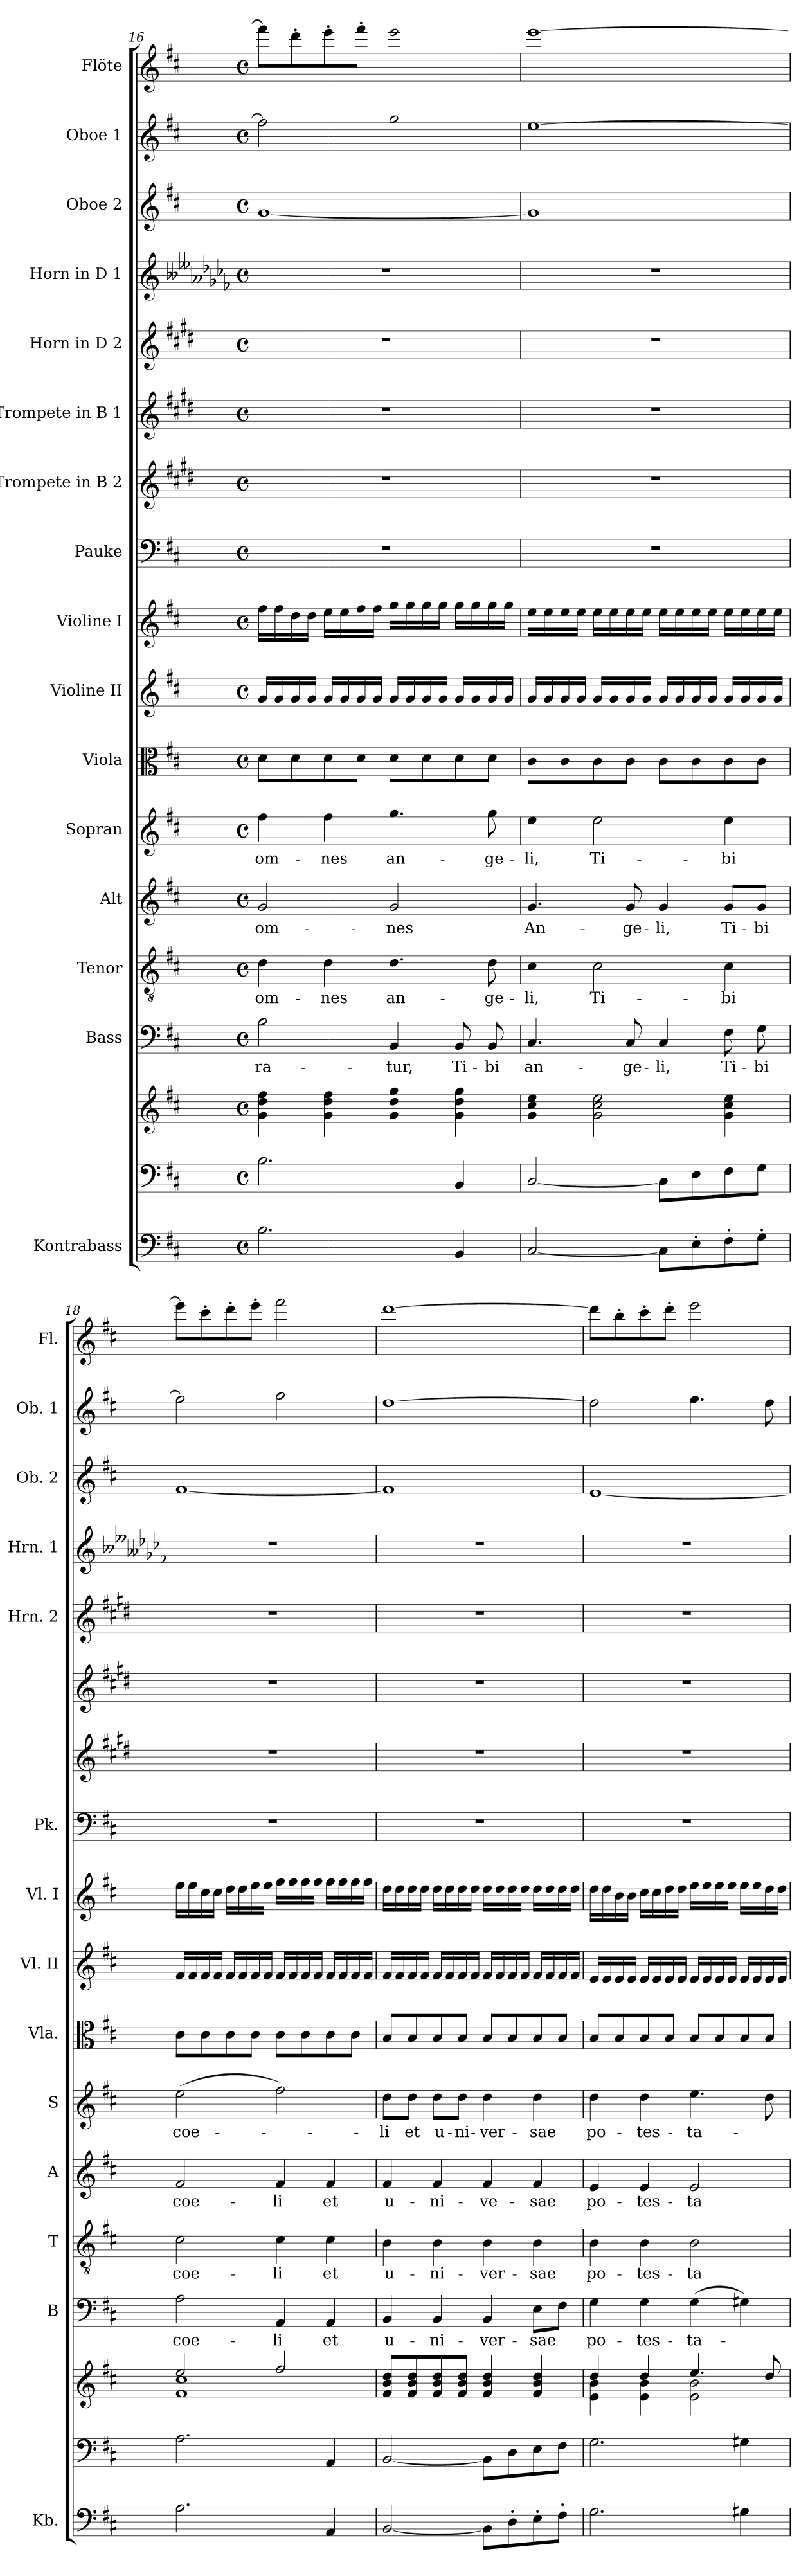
**kern	**kern	**kern	**kern	**text	**kern	**text	**kern	**text	**kern	**text	**kern	**kern	**kern	**kern	**kern	**kern	**kern	**kern	**kern	**kern	**kern
*part17	*part16	*part16	*part15	*part15	*part14	*part14	*part13	*part13	*part12	*part12	*part11	*part10	*part9	*part8	*part7	*part6	*part5	*part4	*part3	*part2	*part1
*staff18	*staff17	*staff16	*staff15	*staff15	*staff14	*staff14	*staff13	*staff13	*staff12	*staff12	*staff11	*staff10	*staff9	*staff8	*staff7	*staff6	*staff5	*staff4	*staff3	*staff2	*staff1
*I"Kontrabass	*	*	*I"Bass	*	*I"Tenor	*	*I"Alt	*	*I"Sopran	*	*I"Viola	*I"Violine II	*I"Violine I	*I"Pauke	*I"Trompete in B 2	*I"Trompete in B 1	*I"Horn in D 2	*I"Horn in D 1	*I"Oboe 2	*I"Oboe 1	*I"Flöte
*I'Kb.	*	*	*I'B	*	*I'T	*	*I'A	*	*I'S	*	*I'Vla.	*I'Vl. II	*I'Vl. I	*I'Pk.	*	*	*I'Hrn. 2	*I'Hrn. 1	*I'Ob. 2	*I'Ob. 1	*I'Fl.
*clefF4	*clefF4	*clefG2	*clefF4	*	*clefGv2	*	*clefG2	*	*clefG2	*	*clefC3	*clefG2	*clefG2	*clefF4	*clefG2	*clefG2	*clefG2	*clefG2	*clefG2	*clefG2	*clefG2
*ITrd7c12	*	*	*	*	*	*	*	*	*	*	*	*	*	*	*ITrd1c2	*ITrd1c2	*ITrd4c7	*ITrd-8c-12	*	*	*
*k[f#c#]	*k[f#c#]	*k[f#c#]	*k[f#c#]	*	*k[f#c#]	*	*k[f#c#]	*	*k[f#c#]	*	*k[f#c#]	*k[f#c#]	*k[f#c#]	*k[f#c#]	*k[f#c#]	*k[f#c#]	*k[f#c#g#]	*k[b--e--a--d-g-c-f-]	*k[f#c#]	*k[f#c#]	*k[f#c#]
*D:	*D:	*D:	*D:	*	*D:	*	*D:	*	*D:	*	*D:	*D:	*D:	*D:	*D:	*D:	*A:	*E--:	*D:	*D:	*D:
*M4/4	*M4/4	*M4/4	*M4/4	*	*M4/4	*	*M4/4	*	*M4/4	*	*M4/4	*M4/4	*M4/4	*M4/4	*M4/4	*M4/4	*M4/4	*M4/4	*M4/4	*M4/4	*M4/4
*met(c)	*met(c)	*met(c)	*met(c)	*	*met(c)	*	*met(c)	*	*met(c)	*	*met(c)	*met(c)	*met(c)	*met(c)	*met(c)	*met(c)	*met(c)	*met(c)	*met(c)	*met(c)	*met(c)
=16	=16	=16	=16	=16	=16	=16	=16	=16	=16	=16	=16	=16	=16	=16	=16	=16	=16	=16	=16	=16	=16
!	!	!	!	!LO:LY:b	!	!LO:LY:b	!	!LO:LY:b	!	!LO:LY:b	!	!	!	!	!	!	!	!	!	!	!
2.BB\	2.B\	4g\ 4dd\ 4ff#\	2B\	-ra-	4d\	om-	2g/	om-	4ff#\	om-	8d\L	16g/LL	16ff#\LL	1r	1r	1r	1r	1r	[1g	2ff#\]	8fff#\L]
.	.	.	.	.	.	.	.	.	.	.	.	16g/	16ff#\	.	.	.	.	.	.	.	.
.	.	.	.	.	.	.	.	.	.	.	8d\	16g/	16dd\	.	.	.	.	.	.	.	8ddd'>\
.	.	.	.	.	.	.	.	.	.	.	.	16g/JJ	16dd\JJ	.	.	.	.	.	.	.	.
!	!	!	!	!	!	!LO:LY:b	!	!	!	!LO:LY:b	!	!	!	!	!	!	!	!	!	!	!
.	.	4g\ 4dd\ 4ff#\	.	.	4d\	-nes	.	.	4ff#\	-nes	8d\	16g/LL	16ee\LL	.	.	.	.	.	.	.	8eee'>\
.	.	.	.	.	.	.	.	.	.	.	.	16g/	16ee\	.	.	.	.	.	.	.	.
.	.	.	.	.	.	.	.	.	.	.	8d\J	16g/	16ff#\	.	.	.	.	.	.	.	8fff#'>\J
.	.	.	.	.	.	.	.	.	.	.	.	16g/JJ	16ff#\JJ	.	.	.	.	.	.	.	.
!	!	!	!	!LO:LY:b	!	!LO:LY:b	!	!LO:LY:b	!	!LO:LY:b	!	!	!	!	!	!	!	!	!	!	!
.	.	4g\ 4dd\ 4gg\	4BB/	-tur,	4.d\	an-	2g/	-nes	4.gg\	an-	8d\L	16g/LL	16gg\LL	.	.	.	.	.	.	2gg\	2eee\
.	.	.	.	.	.	.	.	.	.	.	.	16g/	16gg\	.	.	.	.	.	.	.	.
.	.	.	.	.	.	.	.	.	.	.	8d\	16g/	16gg\	.	.	.	.	.	.	.	.
.	.	.	.	.	.	.	.	.	.	.	.	16g/JJ	16gg\JJ	.	.	.	.	.	.	.	.
!	!	!	!	!LO:LY:b	!	!	!	!	!	!	!	!	!	!	!	!	!	!	!	!	!
4BBB/	4BB/	4g\ 4dd\ 4gg\	8BB/	Ti-	.	.	.	.	.	.	8d\	16g/LL	16gg\LL	.	.	.	.	.	.	.	.
.	.	.	.	.	.	.	.	.	.	.	.	16g/	16gg\	.	.	.	.	.	.	.	.
!	!	!	!	!LO:LY:b	!	!LO:LY:b	!	!	!	!LO:LY:b	!	!	!	!	!	!	!	!	!	!	!
.	.	.	8BB/	-bi	8d\	-ge-	.	.	8gg\	-ge-	8d\J	16g/	16gg\	.	.	.	.	.	.	.	.
.	.	.	.	.	.	.	.	.	.	.	.	16g/JJ	16gg\JJ	.	.	.	.	.	.	.	.
=17	=17	=17	=17	=17	=17	=17	=17	=17	=17	=17	=17	=17	=17	=17	=17	=17	=17	=17	=17	=17	=17
!	!	!	!	!LO:LY:b	!	!LO:LY:b	!	!LO:LY:b	!	!LO:LY:b	!	!	!	!	!	!	!	!	!	!	!
[2CC#/	[2C#/	4g\ 4cc#\ 4ee\	4.C#/	an-	4c#\	-li,	4.g/	An-	4ee\	-li,	8c#\L	16g/LL	16ee\LL	1r	1r	1r	1r	1r	1g]	[1ee	[1eee
.	.	.	.	.	.	.	.	.	.	.	.	16g/	16ee\	.	.	.	.	.	.	.	.
.	.	.	.	.	.	.	.	.	.	.	8c#\	16g/	16ee\	.	.	.	.	.	.	.	.
.	.	.	.	.	.	.	.	.	.	.	.	16g/JJ	16ee\JJ	.	.	.	.	.	.	.	.
!	!	!	!	!	!	!LO:LY:b	!	!	!	!LO:LY:b	!	!	!	!	!	!	!	!	!	!	!
.	.	2g\ 2cc#\ 2ee\	.	.	2c#\	Ti-	.	.	2ee\	Ti-	8c#\	16g/LL	16ee\LL	.	.	.	.	.	.	.	.
.	.	.	.	.	.	.	.	.	.	.	.	16g/	16ee\	.	.	.	.	.	.	.	.
!	!	!	!	!LO:LY:b	!	!	!	!LO:LY:b	!	!	!	!	!	!	!	!	!	!	!	!	!
.	.	.	8C#/	-ge-	.	.	8g/	-ge-	.	.	8c#\J	16g/	16ee\	.	.	.	.	.	.	.	.
.	.	.	.	.	.	.	.	.	.	.	.	16g/JJ	16ee\JJ	.	.	.	.	.	.	.	.
!	!	!	!	!LO:LY:b	!	!	!	!LO:LY:b	!	!	!	!	!	!	!	!	!	!	!	!	!
8CC#\L]	8C#\L]	.	4C#/	-li,	.	.	4g/	-li,	.	.	8c#\L	16g/LL	16ee\LL	.	.	.	.	.	.	.	.
.	.	.	.	.	.	.	.	.	.	.	.	16g/	16ee\	.	.	.	.	.	.	.	.
8EE'>\	8E\	.	.	.	.	.	.	.	.	.	8c#\	16g/	16ee\	.	.	.	.	.	.	.	.
.	.	.	.	.	.	.	.	.	.	.	.	16g/JJ	16ee\JJ	.	.	.	.	.	.	.	.
!	!	!	!	!LO:LY:b	!	!LO:LY:b	!	!LO:LY:b	!	!LO:LY:b	!	!	!	!	!	!	!	!	!	!	!
8FF#'>\	8F#\	4g\ 4cc#\ 4ee\	8F#\	Ti-	4c#\	-bi	8g/L	Ti-	4ee\	-bi	8c#\	16g/LL	16ee\LL	.	.	.	.	.	.	.	.
.	.	.	.	.	.	.	.	.	.	.	.	16g/	16ee\	.	.	.	.	.	.	.	.
!	!	!	!	!LO:LY:b	!	!	!	!LO:LY:b	!	!	!	!	!	!	!	!	!	!	!	!	!
8GG'>\J	8G\J	.	8G\	-bi	.	.	8g/J	-bi	.	.	8c#\J	16g/	16ee\	.	.	.	.	.	.	.	.
.	.	.	.	.	.	.	.	.	.	.	.	16g/JJ	16ee\JJ	.	.	.	.	.	.	.	.
!!LO:PB:g=z
=18	=18	=18	=18	=18	=18	=18	=18	=18	=18	=18	=18	=18	=18	=18	=18	=18	=18	=18	=18	=18	=18
*	*	*^	*	*	*	*	*	*	*	*	*	*	*	*	*	*	*	*	*	*	*
!	!	!	!	!	!LO:LY:b	!	!LO:LY:b	!	!LO:LY:b	!	!LO:LY:b	!	!	!	!	!	!	!	!	!	!	!
2.AA\	2.A\	2ee/	1f# 1cc#	2A\	coe-	2c#\	coe-	2f#/	coe-	(>2ee\	coe-	8c#\L	16f#/LL	16ee\LL	1r	1r	1r	1r	1r	[1f#	2ee\]	8eee\L]
.	.	.	.	.	.	.	.	.	.	.	.	.	16f#/	16ee\	.	.	.	.	.	.	.	.
.	.	.	.	.	.	.	.	.	.	.	.	8c#\	16f#/	16cc#\	.	.	.	.	.	.	.	8ccc#'>\
.	.	.	.	.	.	.	.	.	.	.	.	.	16f#/JJ	16cc#\JJ	.	.	.	.	.	.	.	.
.	.	.	.	.	.	.	.	.	.	.	.	8c#\	16f#/LL	16dd\LL	.	.	.	.	.	.	.	8ddd'>\
.	.	.	.	.	.	.	.	.	.	.	.	.	16f#/	16dd\	.	.	.	.	.	.	.	.
.	.	.	.	.	.	.	.	.	.	.	.	8c#\J	16f#/	16ee\	.	.	.	.	.	.	.	8eee'>\J
.	.	.	.	.	.	.	.	.	.	.	.	.	16f#/JJ	16ee\JJ	.	.	.	.	.	.	.	.
!	!	!	!	!	!LO:LY:b	!	!LO:LY:b	!	!LO:LY:b	!	!	!	!	!	!	!	!	!	!	!	!	!
.	.	2ff#/	.	4AA/	-li	4c#\	-li	4f#/	-li	2ff#\)	.	8c#\L	16f#/LL	16ff#\LL	.	.	.	.	.	.	2ff#\	2fff#\
.	.	.	.	.	.	.	.	.	.	.	.	.	16f#/	16ff#\	.	.	.	.	.	.	.	.
.	.	.	.	.	.	.	.	.	.	.	.	8c#\	16f#/	16ff#\	.	.	.	.	.	.	.	.
.	.	.	.	.	.	.	.	.	.	.	.	.	16f#/JJ	16ff#\JJ	.	.	.	.	.	.	.	.
!	!	!	!	!	!LO:LY:b	!	!LO:LY:b	!	!LO:LY:b	!	!	!	!	!	!	!	!	!	!	!	!	!
4AAA/	4AA/	.	.	4AA/	et	4c#\	et	4f#/	et	.	.	8c#\	16f#/LL	16ff#\LL	.	.	.	.	.	.	.	.
.	.	.	.	.	.	.	.	.	.	.	.	.	16f#/	16ff#\	.	.	.	.	.	.	.	.
.	.	.	.	.	.	.	.	.	.	.	.	8c#\J	16f#/	16ff#\	.	.	.	.	.	.	.	.
.	.	.	.	.	.	.	.	.	.	.	.	.	16f#/JJ	16ff#\JJ	.	.	.	.	.	.	.	.
*	*	*v	*v	*	*	*	*	*	*	*	*	*	*	*	*	*	*	*	*	*	*	*
=19	=19	=19	=19	=19	=19	=19	=19	=19	=19	=19	=19	=19	=19	=19	=19	=19	=19	=19	=19	=19	=19
!	!	!	!	!LO:LY:b	!	!LO:LY:b	!	!LO:LY:b	!	!LO:LY:b	!	!	!	!	!	!	!	!	!	!	!
[2BBB/	[2BB/	8f#/ 8b/ 8dd/L	4BB/	u-	4B\	u-	4f#/	u-	8dd\L	-li	8B/L	16f#/LL	16dd\LL	1r	1r	1r	1r	1r	1f#]	[1dd	[1ddd
.	.	.	.	.	.	.	.	.	.	.	.	16f#/	16dd\	.	.	.	.	.	.	.	.
!	!	!	!	!	!	!	!	!	!	!LO:LY:b	!	!	!	!	!	!	!	!	!	!	!
.	.	8f#/ 8b/ 8dd/	.	.	.	.	.	.	8dd\J	et	8B/	16f#/	16dd\	.	.	.	.	.	.	.	.
.	.	.	.	.	.	.	.	.	.	.	.	16f#/JJ	16dd\JJ	.	.	.	.	.	.	.	.
!	!	!	!	!LO:LY:b	!	!LO:LY:b	!	!LO:LY:b	!	!LO:LY:b	!	!	!	!	!	!	!	!	!	!	!
.	.	8f#/ 8b/ 8dd/	4BB/	-ni-	4B\	-ni-	4f#/	-ni-	8dd\L	u-	8B/	16f#/LL	16dd\LL	.	.	.	.	.	.	.	.
.	.	.	.	.	.	.	.	.	.	.	.	16f#/	16dd\	.	.	.	.	.	.	.	.
!	!	!	!	!	!	!	!	!	!	!LO:LY:b	!	!	!	!	!	!	!	!	!	!	!
.	.	8f#/ 8b/ 8dd/J	.	.	.	.	.	.	8dd\J	-ni-	8B/J	16f#/	16dd\	.	.	.	.	.	.	.	.
.	.	.	.	.	.	.	.	.	.	.	.	16f#/JJ	16dd\JJ	.	.	.	.	.	.	.	.
!	!	!	!	!LO:LY:b	!	!LO:LY:b	!	!LO:LY:b	!	!LO:LY:b	!	!	!	!	!	!	!	!	!	!	!
8BBB\L]	8BB\L]	4f#/ 4b/ 4dd/	4BB/	-ver-	4B\	-ver-	4f#/	-ve-	4dd\	-ver-	8B/L	16f#/LL	16dd\LL	.	.	.	.	.	.	.	.
.	.	.	.	.	.	.	.	.	.	.	.	16f#/	16dd\	.	.	.	.	.	.	.	.
8DD'>\	8D\	.	.	.	.	.	.	.	.	.	8B/	16f#/	16dd\	.	.	.	.	.	.	.	.
.	.	.	.	.	.	.	.	.	.	.	.	16f#/JJ	16dd\JJ	.	.	.	.	.	.	.	.
!	!	!	!	!LO:LY:b	!	!LO:LY:b	!	!LO:LY:b	!	!LO:LY:b	!	!	!	!	!	!	!	!	!	!	!
8EE'>\	8E\	4f#/ 4b/ 4dd/	8E\L	-sae	4B\	-sae	4f#/	-sae	4dd\	-sae	8B/	16f#/LL	16dd\LL	.	.	.	.	.	.	.	.
.	.	.	.	.	.	.	.	.	.	.	.	16f#/	16dd\	.	.	.	.	.	.	.	.
8FF#'>\J	8F#\J	.	8F#\J	.	.	.	.	.	.	.	8B/J	16f#/	16dd\	.	.	.	.	.	.	.	.
.	.	.	.	.	.	.	.	.	.	.	.	16f#/JJ	16dd\JJ	.	.	.	.	.	.	.	.
=20	=20	=20	=20	=20	=20	=20	=20	=20	=20	=20	=20	=20	=20	=20	=20	=20	=20	=20	=20	=20	=20
*	*	*^	*	*	*	*	*	*	*	*	*	*	*	*	*	*	*	*	*	*	*
!	!	!	!	!	!LO:LY:b	!	!LO:LY:b	!	!LO:LY:b	!	!LO:LY:b	!	!	!	!	!	!	!	!	!	!	!
2.GG\	2.G\	4dd/	4e\ 4b\	4G\	po-	4B\	po-	4e/	po-	4dd\	po-	8B/L	16e/LL	16dd\LL	1r	1r	1r	1r	1r	[1e	2dd\]	8ddd\L]
.	.	.	.	.	.	.	.	.	.	.	.	.	16e/	16dd\	.	.	.	.	.	.	.	.
.	.	.	.	.	.	.	.	.	.	.	.	8B/	16e/	16b\	.	.	.	.	.	.	.	8bb'>\
.	.	.	.	.	.	.	.	.	.	.	.	.	16e/JJ	16b\JJ	.	.	.	.	.	.	.	.
!	!	!	!	!	!LO:LY:b	!	!LO:LY:b	!	!LO:LY:b	!	!LO:LY:b	!	!	!	!	!	!	!	!	!	!	!
.	.	4dd/	4e\ 4b\	4G\	-tes-	4B\	-tes-	4e/	-tes-	4dd\	-tes-	8B/	16e/LL	16cc#\LL	.	.	.	.	.	.	.	8ccc#'>\
.	.	.	.	.	.	.	.	.	.	.	.	.	16e/	16cc#\	.	.	.	.	.	.	.	.
.	.	.	.	.	.	.	.	.	.	.	.	8B/J	16e/	16dd\	.	.	.	.	.	.	.	8ddd'>\J
.	.	.	.	.	.	.	.	.	.	.	.	.	16e/JJ	16dd\JJ	.	.	.	.	.	.	.	.
!	!	!	!	!	!LO:LY:b	!	!LO:LY:b	!	!LO:LY:b	!	!LO:LY:b	!	!	!	!	!	!	!	!	!	!	!
.	.	4.ee/	2e\ 2b\	(>4G\	-ta-	2B\	-ta-	2e/	-ta-	4.ee\	-ta-	8B/L	16e/LL	16ee\LL	.	.	.	.	.	.	4.ee\	2eee\
.	.	.	.	.	.	.	.	.	.	.	.	.	16e/	16ee\	.	.	.	.	.	.	.	.
.	.	.	.	.	.	.	.	.	.	.	.	8B/	16e/	16ee\	.	.	.	.	.	.	.	.
.	.	.	.	.	.	.	.	.	.	.	.	.	16e/JJ	16ee\JJ	.	.	.	.	.	.	.	.
4GG#X\	4G#X\	.	.	4G#X\)	.	.	.	.	.	.	.	8B/	16e/LL	16ee\LL	.	.	.	.	.	.	.	.
.	.	.	.	.	.	.	.	.	.	.	.	.	16e/	16ee\	.	.	.	.	.	.	.	.
.	.	8dd/	.	.	.	.	.	.	.	8dd\	.	8B/J	16e/	16dd\	.	.	.	.	.	.	8dd\	.
.	.	.	.	.	.	.	.	.	.	.	.	.	16e/JJ	16dd\JJ	.	.	.	.	.	.	.	.
*	*	*v	*v	*	*	*	*	*	*	*	*	*	*	*	*	*	*	*	*	*	*	*
=	=	=	=	=	=	=	=	=	=	=	=	=	=	=	=	=	=	=	=	=	=
*-	*-	*-	*-	*-	*-	*-	*-	*-	*-	*-	*-	*-	*-	*-	*-	*-	*-	*-	*-	*-	*-
